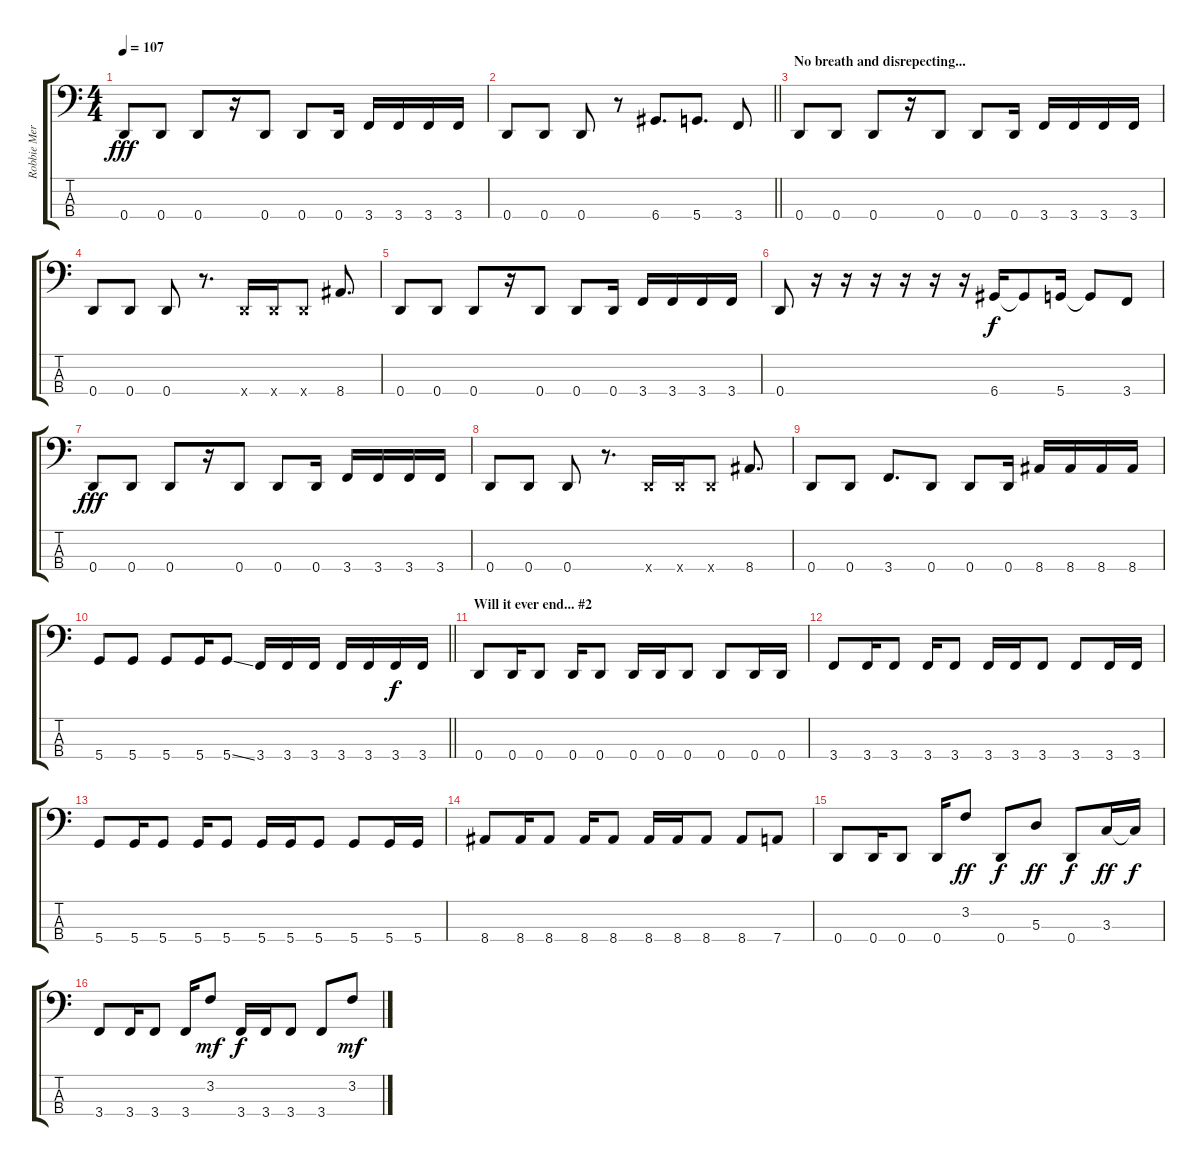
\track ("Robbie Merrill" "Robbie Mer") {instrument electricbassfinger}
\staff {score tabs}
\tuning (G2 D2 A1 D1) {hide}
\ts (4 4)
\tempo 107
\clef f4
\ks c
0.4.8{dy fff} 0.4.8 0.4.8 r.16 0.4.8 0.4.8 0.4.16 3.4.16 3.4.16 3.4.16 3.4.16 |
\barLineRight lightlight
0.4.8 0.4.8 0.4.8 r.8 6.4.8{d} 5.4.8{d} 3.4.8 |
\section ("" "No breath and disrepecting...")
0.4.8 0.4.8 0.4.8 r.16 0.4.8 0.4.8 0.4.16 3.4.16 3.4.16 3.4.16 3.4.16 |
0.4.8 0.4.8 0.4.8 r.8{d} 0.4{x}.16 0.4{x}.16 0.4{x}.8 8.4.8{d} |
0.4.8 0.4.8 0.4.8 r.16 0.4.8 0.4.8 0.4.16 3.4.16 3.4.16 3.4.16 3.4.16 |
0.4.8 r.16 r.16 r.16 r.16 r.16 r.16 6.4.16{dy f} 6.4{t}.8 5.4.16 5.4{t}.8 3.4.8 |
0.4.8{dy fff} 0.4.8 0.4.8 r.16 0.4.8 0.4.8 0.4.16 3.4.16 3.4.16 3.4.16 3.4.16 |
0.4.8 0.4.8 0.4.8 r.8{d} 0.4{x}.16 0.4{x}.16 0.4{x}.8 8.4.8{d} |
0.4.8 0.4.8 3.4.8{d} 0.4.8 0.4.8 0.4.16 8.4.16 8.4.16 8.4.16 8.4.16 |
\barLineRight lightlight
5.4.8 5.4.8 5.4.8 5.4.16 5.4{ss}.8 3.4.16 3.4.16 3.4.16 3.4.16 3.4.16 3.4.16{dy f} 3.4.16 |
\section ("" "Will it ever end... #2")
0.4.8 0.4.16 0.4.8 0.4.16 0.4.8 0.4.16 0.4.16 0.4.8 0.4.8 0.4.16 0.4.16 |
3.4.8 3.4.16 3.4.8 3.4.16 3.4.8 3.4.16 3.4.16 3.4.8 3.4.8 3.4.16 3.4.16 |
5.4.8 5.4.16 5.4.8 5.4.16 5.4.8 5.4.16 5.4.16 5.4.8 5.4.8 5.4.16 5.4.16 |
8.4.8 8.4.16 8.4.8 8.4.16 8.4.8 8.4.16 8.4.16 8.4.8 8.4.8 7.4.8 |
0.4.8 0.4.16 0.4.8 0.4.16 3.2.8{dy ff} 0.4.8{dy f} 5.3.8{dy ff} 0.4.8{dy f} 3.3.16{dy ff} 3.3{t}.16{dy f} |
3.4.8 3.4.16 3.4.8 3.4.16 3.2.8{dy mf} 3.4.16{dy f} 3.4.16 3.4.8 3.4.8 3.2.8{dy mf}
